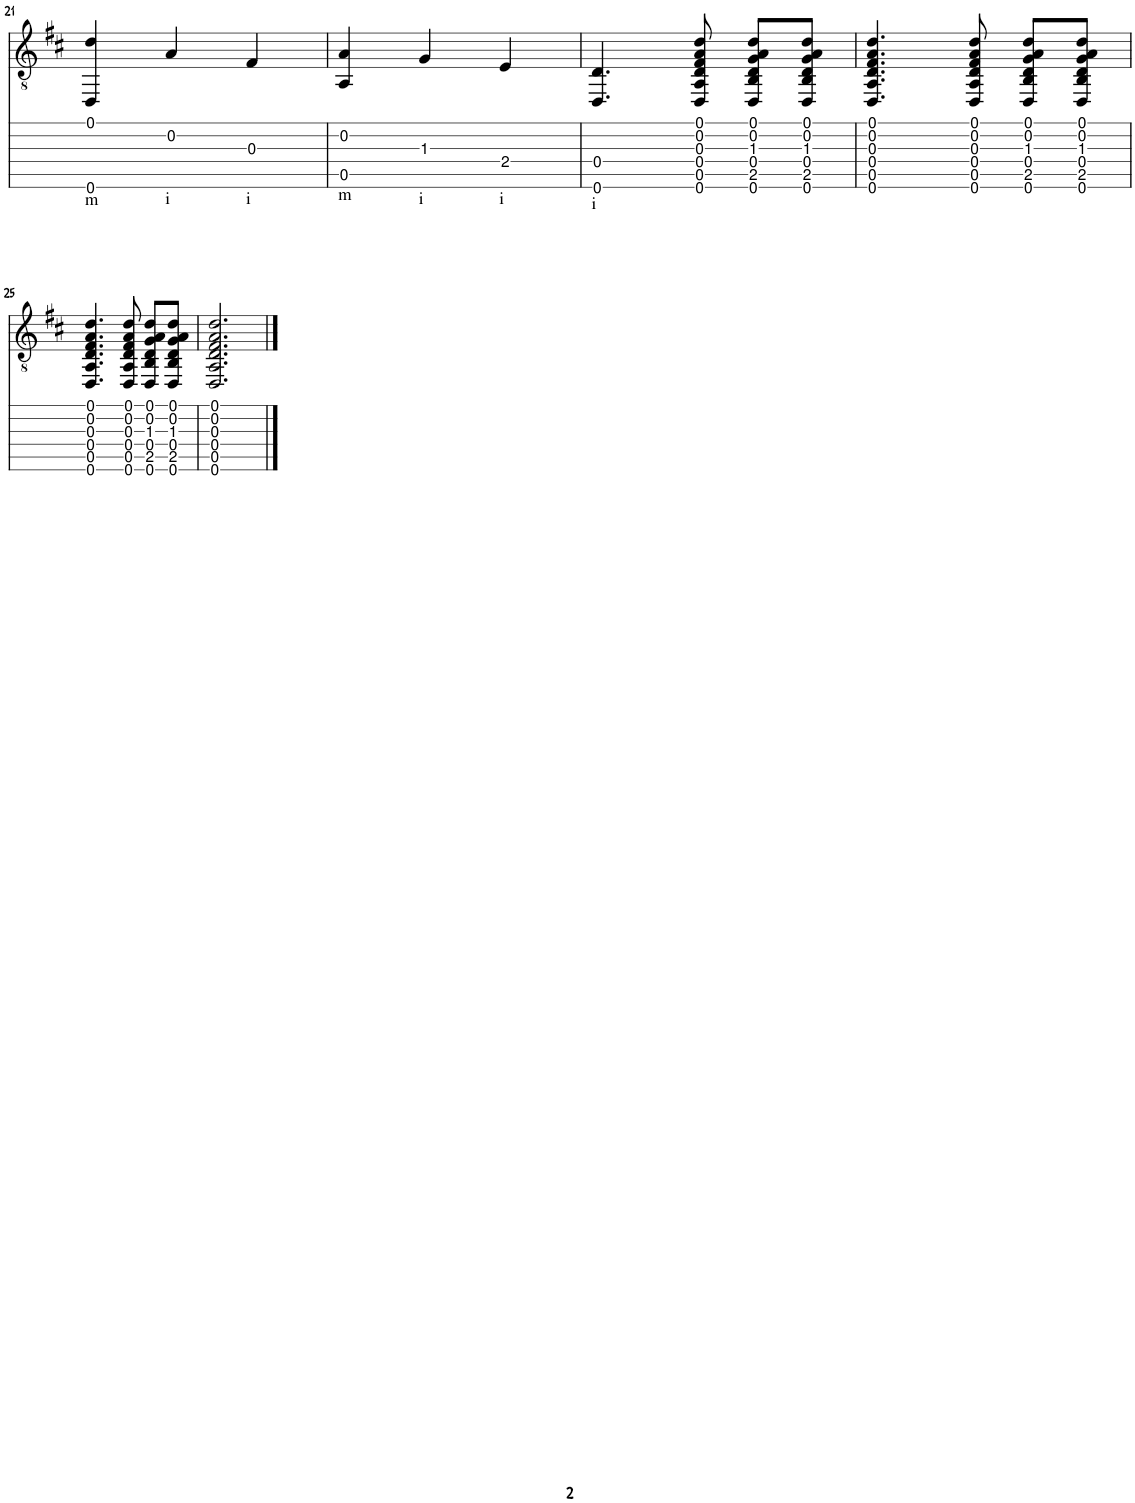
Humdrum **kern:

**kern	**kern
*part1	*part1
*staff2	*staff1
*I"Steel Guitar	*
!!LO:PB:g=z
*	*clefGv2
*k[f#c#]	*k[f#c#]
*M3/4	*M3/4
=21	=21
4DD 4d	4DD/ 4d/
4A	4A/
4F#	4F#/
=22	=22
4AA 4A	4AA/ 4A/
4G	4G/
4E	4E/
=23	=23
4.DD 4.D	4.DD/ 4.D/
8DD 8AA 8D 8F# 8A 8d	8DD/ 8AA/ 8D/ 8F#/ 8A/ 8d/
8DD\ 8BB\ 8D\ 8G\ 8A\ 8d\L	8DD/ 8BB/ 8D/ 8G/ 8A/ 8d/L
8DD\ 8BB\ 8D\ 8G\ 8A\ 8d\J	8DD/ 8BB/ 8D/ 8G/ 8A/ 8d/J
=24	=24
4.DD 4.AA 4.D 4.F# 4.A 4.d	4.DD/ 4.AA/ 4.D/ 4.F#/ 4.A/ 4.d/
8DD 8AA 8D 8F# 8A 8d	8DD/ 8AA/ 8D/ 8F#/ 8A/ 8d/
8DD\ 8BB\ 8D\ 8G\ 8A\ 8d\L	8DD/ 8BB/ 8D/ 8G/ 8A/ 8d/L
8DD\ 8BB\ 8D\ 8G\ 8A\ 8d\J	8DD/ 8BB/ 8D/ 8G/ 8A/ 8d/J
!!LO:LB:g=z
=25	=25
4.DD 4.AA 4.D 4.F# 4.A 4.d	4.DD/ 4.AA/ 4.D/ 4.F#/ 4.A/ 4.d/
8DD 8AA 8D 8F# 8A 8d	8DD/ 8AA/ 8D/ 8F#/ 8A/ 8d/
8DD\ 8BB\ 8D\ 8G\ 8A\ 8d\L	8DD/ 8BB/ 8D/ 8G/ 8A/ 8d/L
8DD\ 8BB\ 8D\ 8G\ 8A\ 8d\J	8DD/ 8BB/ 8D/ 8G/ 8A/ 8d/J
=26	=26
2.DD 2.AA 2.D 2.F# 2.A 2.d	2.DD/ 2.AA/ 2.D/ 2.F#/ 2.A/ 2.d/
==	==
*-	*-
